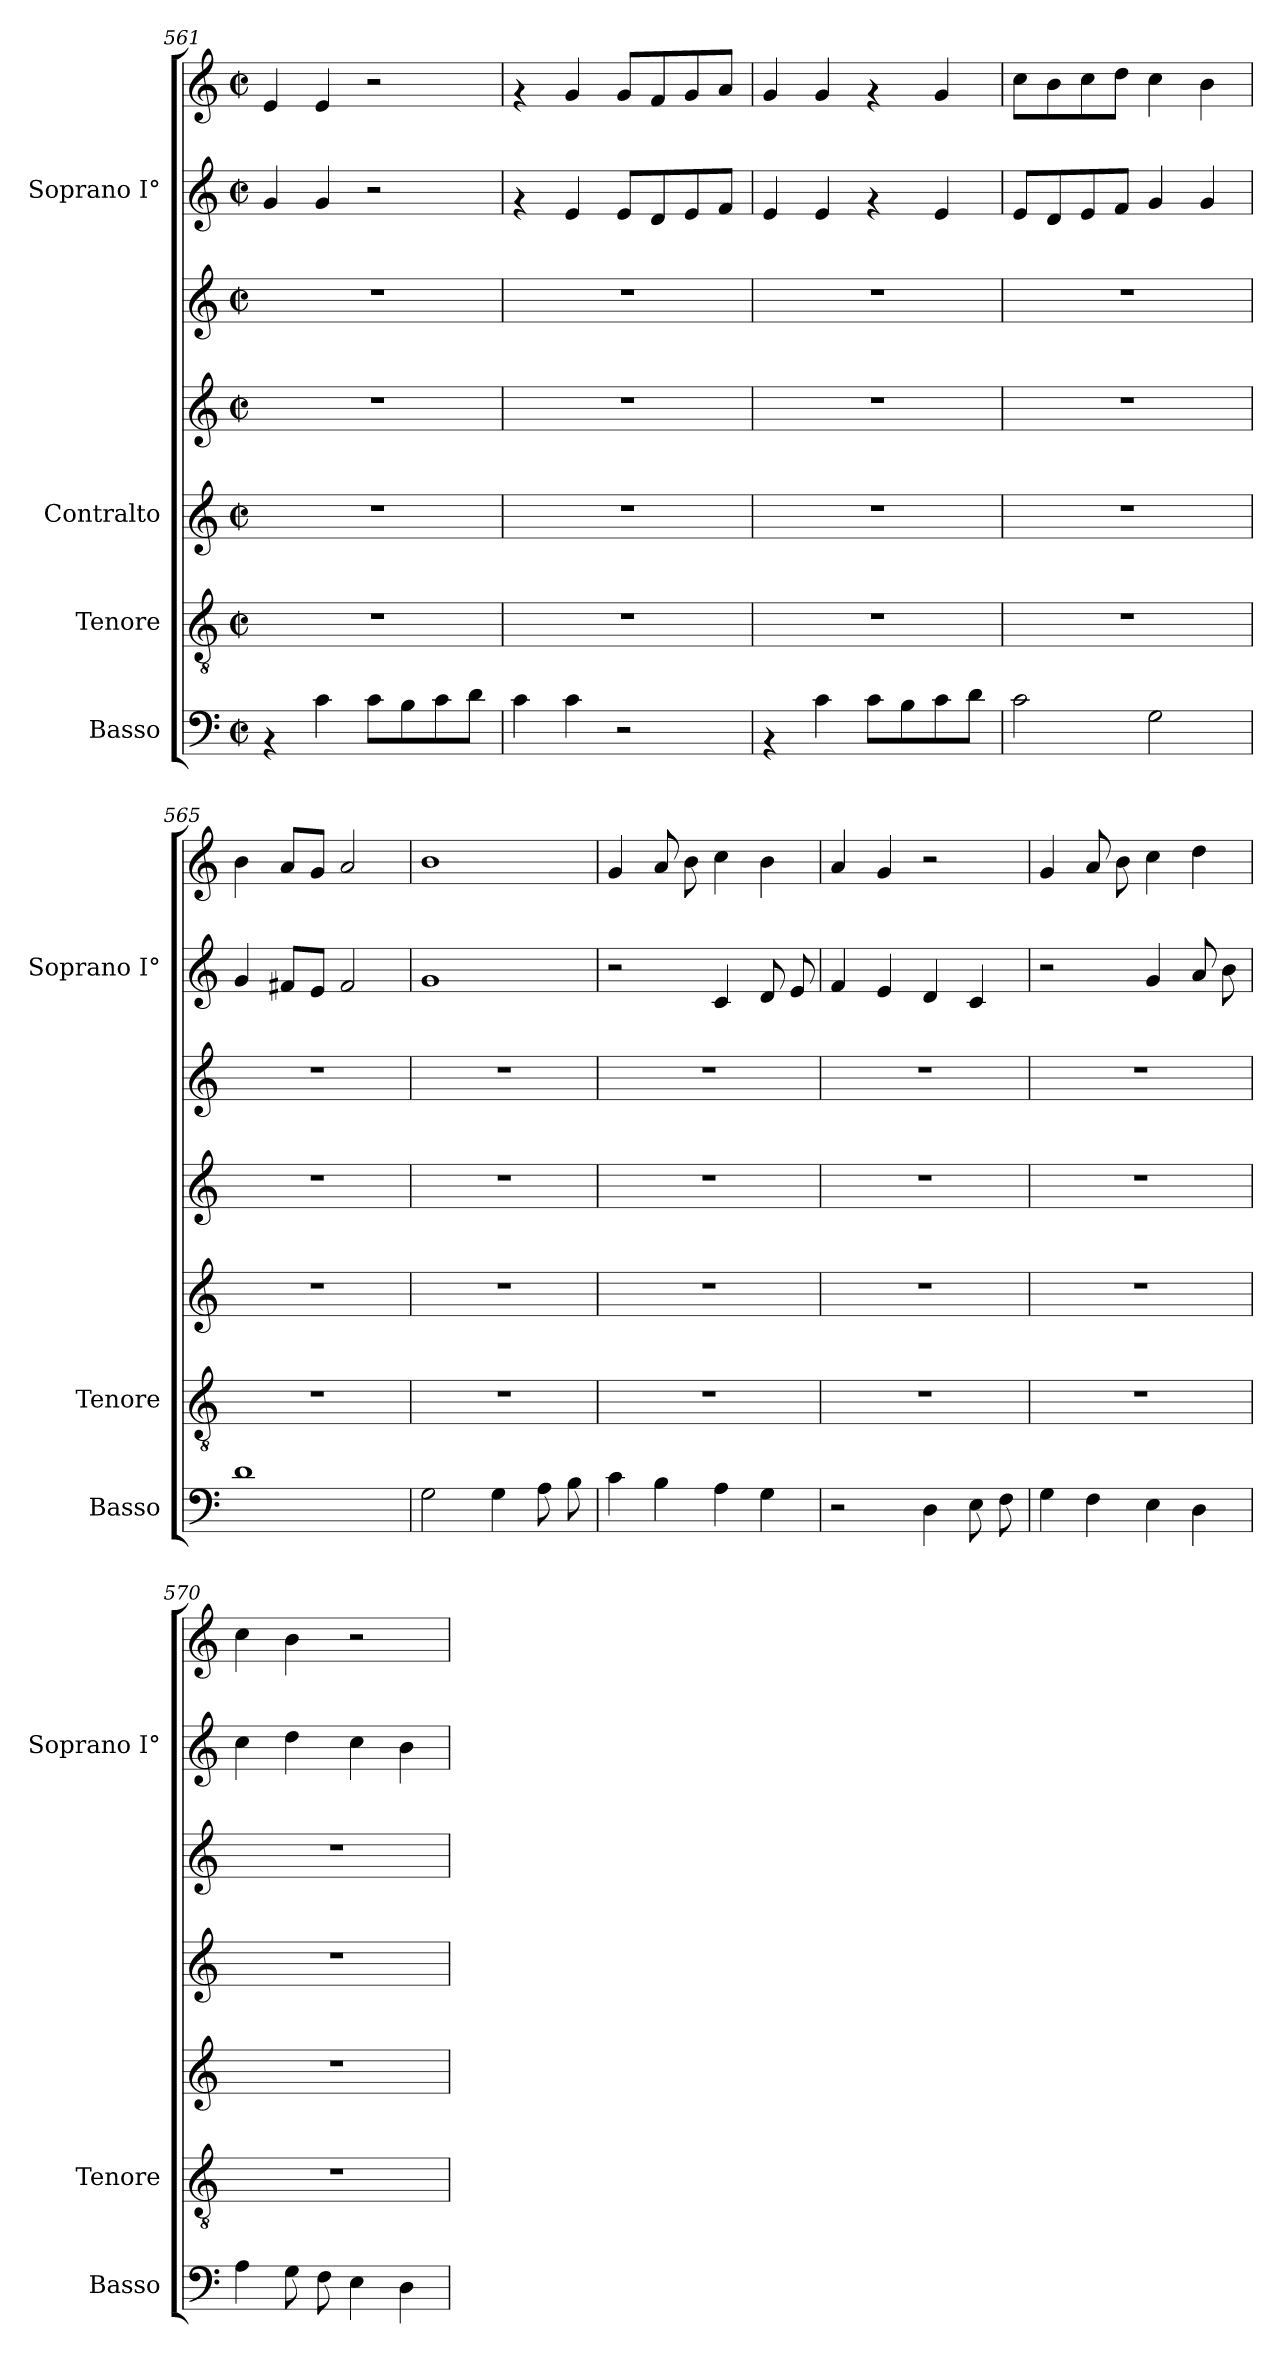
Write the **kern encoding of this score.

**kern	**kern	**kern	**kern	**kern	**kern	**kern
*part6	*part5	*part4	*part3	*part2	*part1	*part1
*staff7	*staff6	*staff5	*staff4	*staff3	*staff2	*staff1
*I"Basso	*I"Tenore	*I"Contralto	*	*	*I"Soprano I°	*
*I'Basso	*I'Tenore	*	*	*	*I'Soprano I°	*
*clefF4	*clefGv2	*clefG2	*clefG2	*clefG2	*clefG2	*clefG2
*k[]	*k[]	*k[]	*k[]	*k[]	*k[]	*k[]
*C:	*C:	*C:	*C:	*C:	*C:	*C:
*M2/2	*M2/2	*M2/2	*M2/2	*M2/2	*M2/2	*M2/2
*met(c|)	*met(c|)	*met(c|)	*met(c|)	*met(c|)	*met(c|)	*met(c|)
=561	=561	=561	=561	=561	=561	=561
4rAA	1r	1r	1r	1r	4g/	4e/
4c\	.	.	.	.	4g/	4e/
8c\L	.	.	.	.	2r	2r
8B\	.	.	.	.	.	.
8c\	.	.	.	.	.	.
8d\J	.	.	.	.	.	.
=562	=562	=562	=562	=562	=562	=562
4c\	1r	1r	1r	1r	4rf	4rf
4c\	.	.	.	.	4e/	4g/
2r	.	.	.	.	8e/L	8g/L
.	.	.	.	.	8d/	8f/
.	.	.	.	.	8e/	8g/
.	.	.	.	.	8f/J	8a/J
=563	=563	=563	=563	=563	=563	=563
4rAA	1r	1r	1r	1r	4e/	4g/
4c\	.	.	.	.	4e/	4g/
8c\L	.	.	.	.	4rf	4rf
8B\	.	.	.	.	.	.
8c\	.	.	.	.	4e/	4g/
8d\J	.	.	.	.	.	.
=564	=564	=564	=564	=564	=564	=564
2c\	1r	1r	1r	1r	8e/L	8cc\L
.	.	.	.	.	8d/	8b\
.	.	.	.	.	8e/	8cc\
.	.	.	.	.	8f/J	8dd\J
2G\	.	.	.	.	4g/	4cc\
.	.	.	.	.	4g/	4b\
!!LO:LB:g=z
=565	=565	=565	=565	=565	=565	=565
1d	1r	1r	1r	1r	4g/	4b\
.	.	.	.	.	8f#X/L	8a/L
.	.	.	.	.	8e/J	8g/J
.	.	.	.	.	2f#/	2a/
=566	=566	=566	=566	=566	=566	=566
2G\	1r	1r	1r	1r	1g	1b
4G\	.	.	.	.	.	.
8A\	.	.	.	.	.	.
8B\	.	.	.	.	.	.
=567	=567	=567	=567	=567	=567	=567
4c\	1r	1r	1r	1r	2r	4g/
4B\	.	.	.	.	.	8a/
.	.	.	.	.	.	8b\
4A\	.	.	.	.	4c/	4cc\
4G\	.	.	.	.	8d/	4b\
.	.	.	.	.	8e/	.
=568	=568	=568	=568	=568	=568	=568
2r	1r	1r	1r	1r	4f/	4a/
.	.	.	.	.	4e/	4g/
4D\	.	.	.	.	4d/	2r
8E\	.	.	.	.	4c/	.
8F\	.	.	.	.	.	.
=569	=569	=569	=569	=569	=569	=569
4G\	1r	1r	1r	1r	2r	4g/
4F\	.	.	.	.	.	8a/
.	.	.	.	.	.	8b\
4E\	.	.	.	.	4g/	4cc\
4D\	.	.	.	.	8a/	4dd\
.	.	.	.	.	8b\	.
!!LO:PB:g=z
=570	=570	=570	=570	=570	=570	=570
4A\	1r	1r	1r	1r	4cc\	4cc\
8G\	.	.	.	.	4dd\	4b\
8F\	.	.	.	.	.	.
4E\	.	.	.	.	4cc\	2r
4D\	.	.	.	.	4b\	.
=	=	=	=	=	=	=
*-	*-	*-	*-	*-	*-	*-
